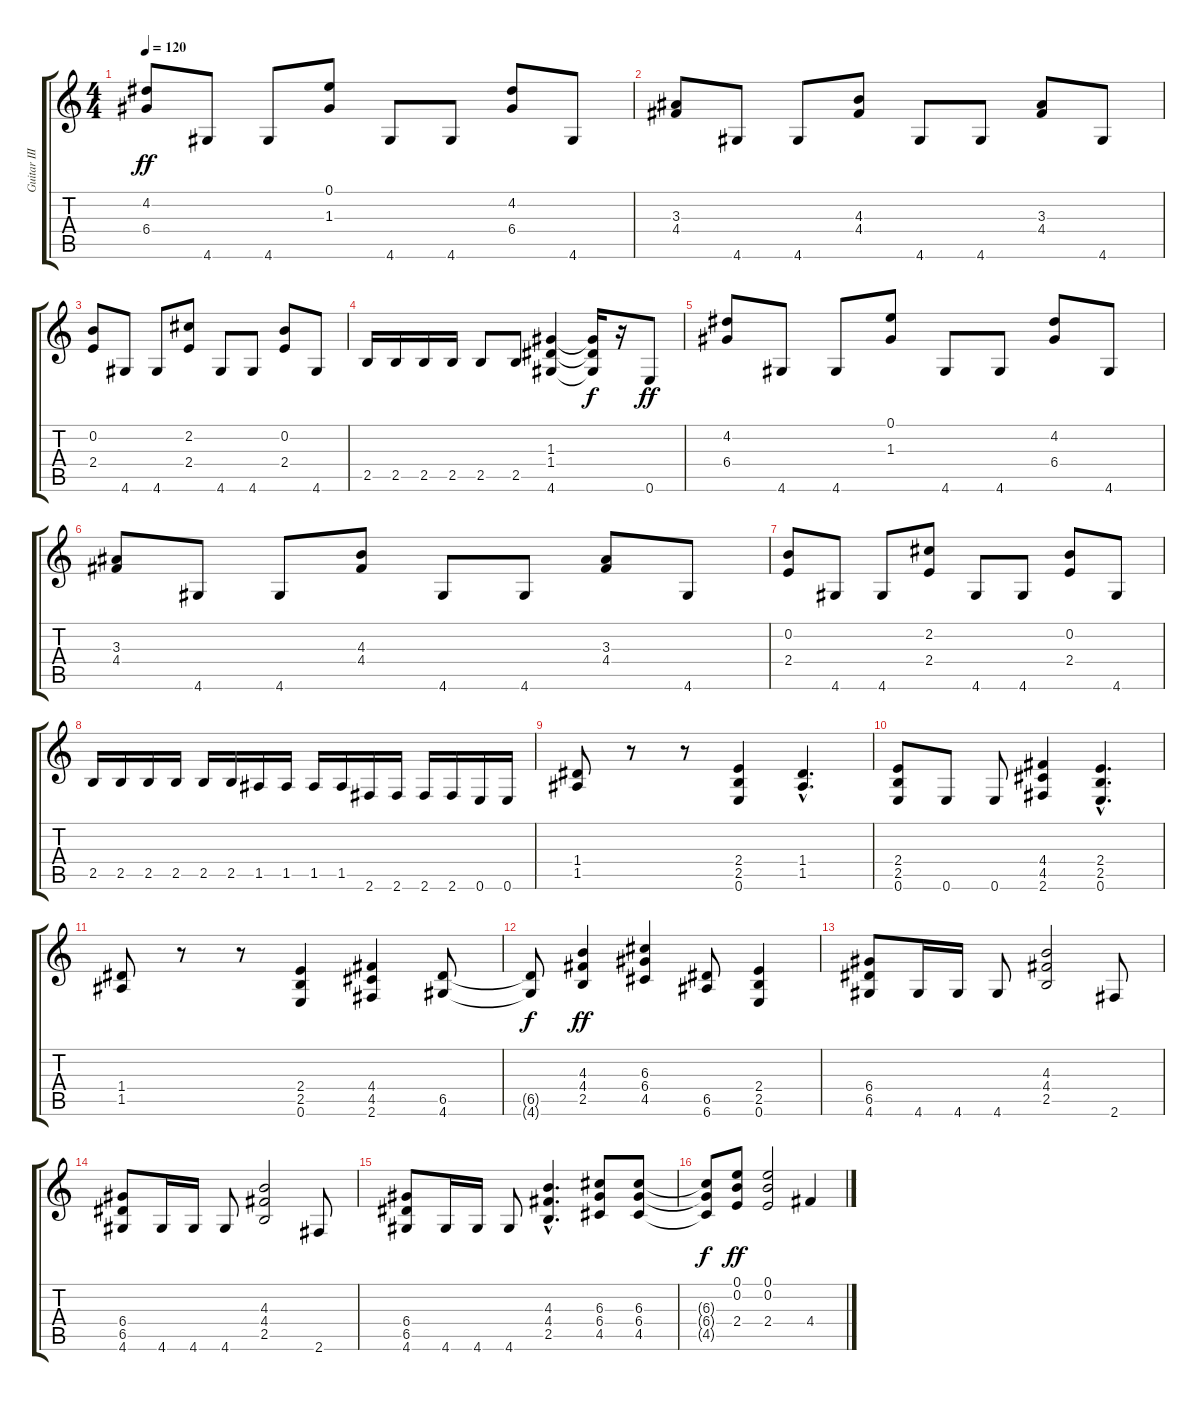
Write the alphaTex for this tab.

\track ("Guitar III" "Guitar III") {instrument distortionguitar}
\staff {score tabs}
\tuning (E4 B3 G3 D3 A2 E2) {hide}
\ts (4 4)
\tempo 120
\clef g2
\ks c
(4.2 6.4).8{dy ff} 4.6.8 4.6.8 (0.1 1.3).8 4.6.8 4.6.8 (4.2 6.4).8 4.6.8 |
(3.3 4.4).8 4.6.8 4.6.8 (4.3 4.4).8 4.6.8 4.6.8 (3.3 4.4).8 4.6.8 |
(0.2 2.4).8 4.6.8 4.6.8 (2.2 2.4).8 4.6.8 4.6.8 (0.2 2.4).8 4.6.8 |
2.5.16 2.5.16 2.5.16 2.5.16 2.5.8 2.5.8 (1.3 1.4 4.6).4 (1.3{t} 1.4{t} 4.6{t}).16{dy f} r.16 0.6.8{dy ff} |
(4.2 6.4).8 4.6.8 4.6.8 (0.1 1.3).8 4.6.8 4.6.8 (4.2 6.4).8 4.6.8 |
(3.3 4.4).8 4.6.8 4.6.8 (4.3 4.4).8 4.6.8 4.6.8 (3.3 4.4).8 4.6.8 |
(0.2 2.4).8 4.6.8 4.6.8 (2.2 2.4).8 4.6.8 4.6.8 (0.2 2.4).8 4.6.8 |
2.5.16 2.5.16 2.5.16 2.5.16 2.5.16 2.5.16 1.5.16 1.5.16 1.5.16 1.5.16 2.6.16 2.6.16 2.6.16 2.6.16 0.6.16 0.6.16 |
(1.4 1.5).8 r.8 r.8 (2.4 2.5 0.6).4 (1.4{hac} 1.5{hac}).4{d} |
(2.4 2.5 0.6).8 0.6.8 0.6.8 (4.4 4.5 2.6).4 (2.4{hac} 2.5{hac} 0.6{hac}).4{d} |
(1.4 1.5).8 r.8 r.8 (2.4 2.5 0.6).4 (4.4 4.5 2.6).4 (6.5 4.6).8 |
(6.5{t} 4.6{t}).8{dy f} (4.3 4.4 2.5).4{dy ff} (6.3 6.4 4.5).4 (6.5 6.6).8 (2.4 2.5 0.6).4 |
(6.4 6.5 4.6).8 4.6.16 4.6.16 4.6.8 (4.3 4.4 2.5).2 2.6.8 |
(6.4 6.5 4.6).8 4.6.16 4.6.16 4.6.8 (4.3 4.4 2.5).2 2.6.8 |
(6.4 6.5 4.6).8 4.6.16 4.6.16 4.6.8 (4.3{hac} 4.4{hac} 2.5{hac}).4{d} (6.3 6.4 4.5).8 (6.3 6.4 4.5).8 |
(6.3{t} 6.4{t} 4.5{t}).8{dy f} (0.1 0.2 2.4).8{dy ff} (0.1 0.2 2.4).2 4.4.4
